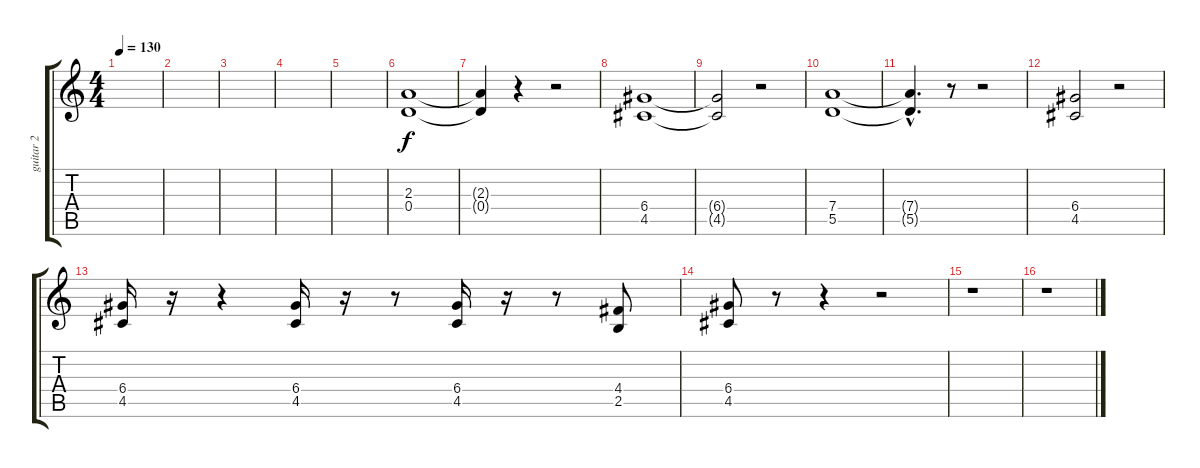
\track ("guitar 2" "guitar 2") {instrument distortionguitar}
\staff {score tabs}
\tuning (E4 B3 G3 D3 A2 E2) {hide}
\ts (4 4)
\tempo 130
\clef g2
\ks c
|
|
|
|
|
(2.3 0.4).1 |
(2.3{t} 0.4{t}).4 r.4 r.2 |
(6.4 4.5).1 |
(6.4{t} 4.5{t}).2 r.2 |
(7.4 5.5).1 |
(7.4{hac t} 5.5{hac t}).4{d} r.8 r.2 |
(6.4 4.5).2 r.2 |
(6.4 4.5).16 r.16 r.4 (6.4 4.5).16 r.16 r.8 (6.4 4.5).16 r.16 r.8 (4.4 2.5).8 |
(6.4 4.5).8 r.8 r.4 r.2 |
r.1 |
r.1
